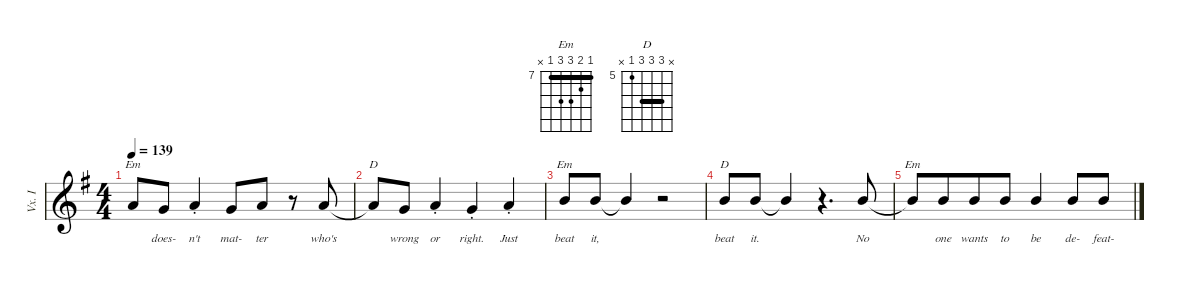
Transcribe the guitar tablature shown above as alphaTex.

\defaultSystemsLayout 4
\hideDynamics
\bracketExtendMode groupsimilarinstruments
\otherSystemsTrackNameOrientation horizontal
\track ("Voice I" "Vx. I") {defaultSystemsLayout 4 multiBarRest instrument voiceoohs}
\staff {score}
\tuning (Eb4 Bb3 Gb3 Db3 Ab2 Eb2)
\displaytranspose 1
\chord ("Em" 7 8 9 9 7 x) {firstfret 7 showfingering false barre 7}
\chord ("D" x 7 7 7 5 x) {firstfret 5 showfingering false barre (7 7)}
\ts (4 4)
\tempo 139
\clef g2
\ks g
5.1{t acc forcenatural}.8{ch "Em" dy mf beam Up} 3.1{acc forcenatural}.8{lyrics (0 "does-") lyrics (1 "") lyrics (2 "") lyrics (3 "") lyrics (4 "") beam Up} 5.1{st acc forcenatural}.4{lyrics (0 "n't") lyrics (1 "") lyrics (2 "") lyrics (3 "") lyrics (4 "") beam Up} 3.1{acc forcenatural}.8{lyrics (0 "mat-") lyrics (1 "") lyrics (2 "") lyrics (3 "") lyrics (4 "") beam Up} 5.1{acc forcenatural}.8{lyrics (0 "ter") lyrics (1 "") lyrics (2 "") lyrics (3 "") lyrics (4 "") beam Up} r.8{beam Up} 5.1{acc forcenatural}.8{lyrics (0 "who's") lyrics (1 "") lyrics (2 "") lyrics (3 "") lyrics (4 "") beam Up} |
5.1{t acc forcenatural}.8{ch "D" beam Up} 3.1{acc forcenatural}.8{lyrics (0 "wrong") lyrics (1 "") lyrics (2 "") lyrics (3 "") lyrics (4 "") beam Up} 5.1{st acc forcenatural}.4{lyrics (0 "or") lyrics (1 "") lyrics (2 "") lyrics (3 "") lyrics (4 "") beam Up} 3.1{st acc forcenatural}.4{lyrics (0 "right.") lyrics (1 "") lyrics (2 "") lyrics (3 "") lyrics (4 "") beam Up} 5.1{st acc forcenatural}.4{lyrics (0 "Just") lyrics (1 "") lyrics (2 "") lyrics (3 "") lyrics (4 "") beam Up} |
12.2{acc forcenatural}.8{ch "Em" lyrics (0 "beat") lyrics (1 "") lyrics (2 "") lyrics (3 "") lyrics (4 "") beam Up} 12.2{acc forcenatural}.8{lyrics (0 "it,") lyrics (1 "") lyrics (2 "") lyrics (3 "") lyrics (4 "") beam Up} 12.2{t acc forcenatural}.4{beam Up} r.2{beam Up} |
12.2{acc forcenatural}.8{ch "D" lyrics (0 "beat") lyrics (1 "") lyrics (2 "") lyrics (3 "") lyrics (4 "") beam Up} 12.2{acc forcenatural}.8{lyrics (0 "it.") lyrics (1 "") lyrics (2 "") lyrics (3 "") lyrics (4 "") beam Up} 12.2{t acc forcenatural}.4{beam Up} r.4{d beam Up} 7.1{acc forcenatural}.8{lyrics (0 "No") lyrics (1 "") lyrics (2 "") lyrics (3 "") lyrics (4 "") beam Up} |
7.1{t acc forcenatural}.8{ch "Em" beam Up beam merge} 7.1{acc forcenatural}.8{lyrics (0 "one") lyrics (1 "") lyrics (2 "") lyrics (3 "") lyrics (4 "") beam Up beam merge} 7.1{acc forcenatural}.8{lyrics (0 "wants") lyrics (1 "") lyrics (2 "") lyrics (3 "") lyrics (4 "") beam Up} 7.1{acc forcenatural}.8{lyrics (0 "to") lyrics (1 "") lyrics (2 "") lyrics (3 "") lyrics (4 "") beam Up} 7.1{acc forcenatural}.4{lyrics (0 "be") lyrics (1 "") lyrics (2 "") lyrics (3 "") lyrics (4 "") beam Up} 7.1{acc forcenatural}.8{lyrics (0 "de-") lyrics (1 "") lyrics (2 "") lyrics (3 "") lyrics (4 "") beam Up} 7.1{acc forcenatural}.8{lyrics (0 "feat-") lyrics (1 "") lyrics (2 "") lyrics (3 "") lyrics (4 "") beam Up}
